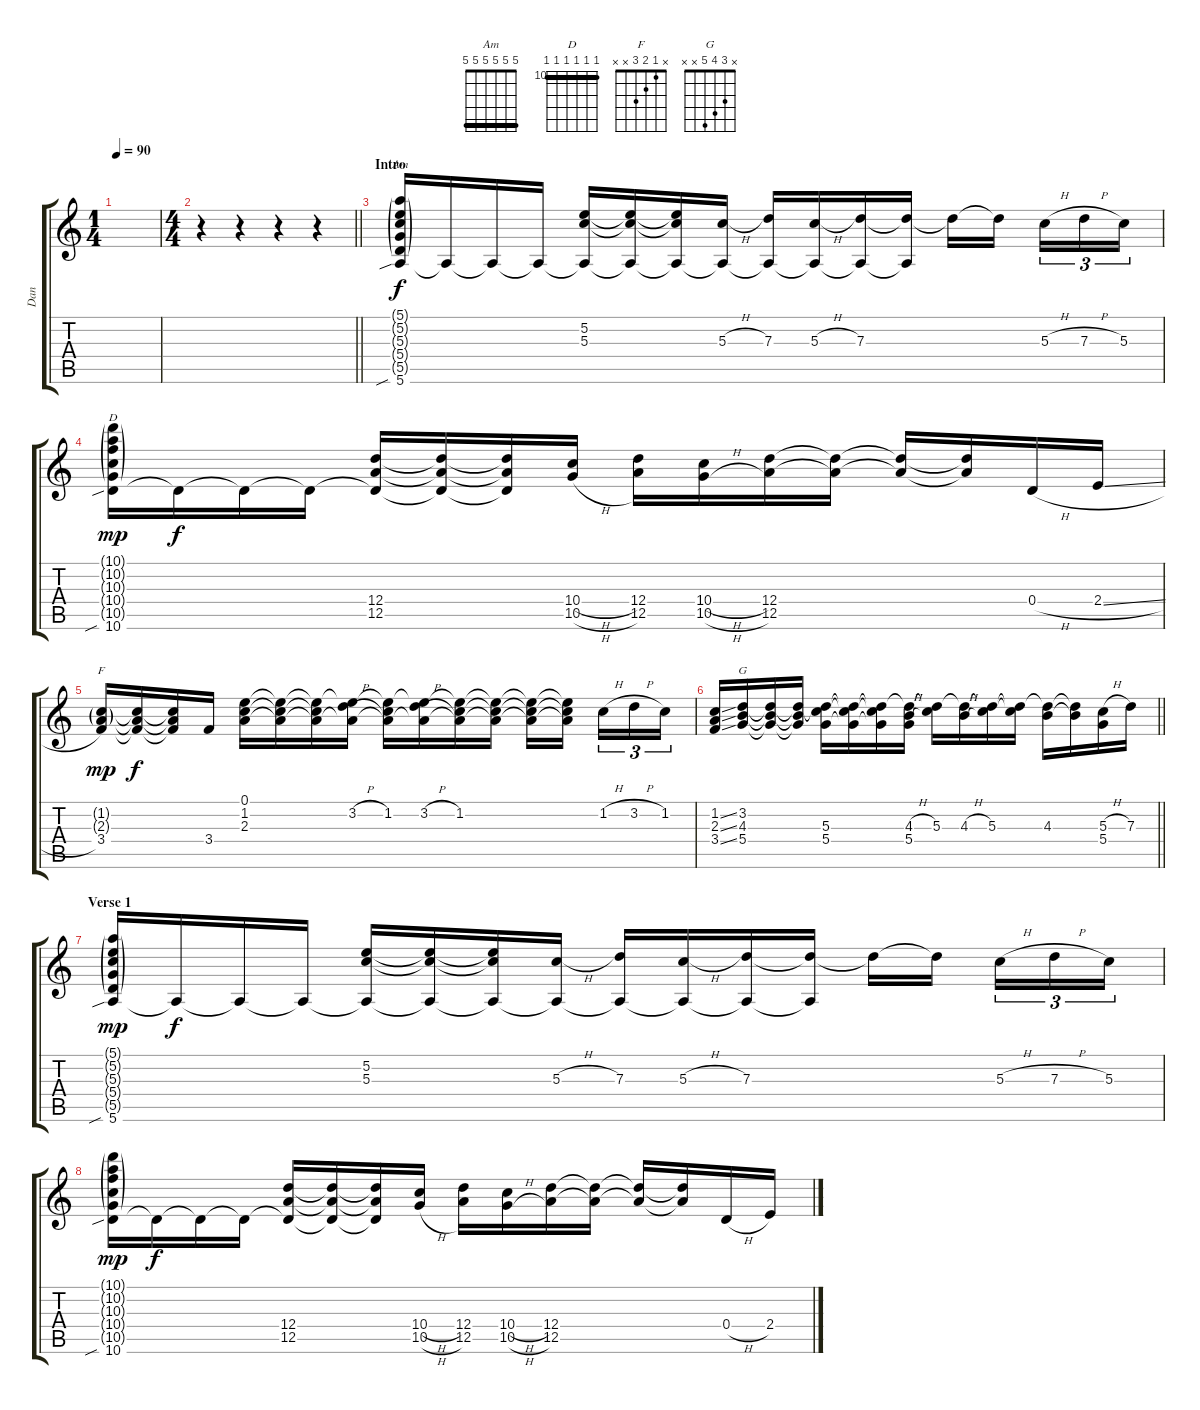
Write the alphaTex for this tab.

\track ("Dan" "Dan") {instrument overdrivenguitar}
\staff {score tabs}
\tuning (E4 B3 G3 D3 A2 E2) {hide}
\chord ("Am" 5 5 5 5 5 5) {barre 5}
\chord ("D" 10 10 10 10 10 10) {firstfret 10 barre 10}
\chord ("F" x 1 2 3 x x)
\chord ("G" x 3 4 5 x x)
\ts (1 4)
\tempo 90
\clef g2
\ks c
|
\ts (4 4)
\barLineRight lightlight
r.4 r.4 r.4 r.4 |
\section ("" "Intro")
(5.1{g} 5.2{g} 5.3{g} 5.4{g} 5.5{g} 5.6{sib}).16{ch "Am"} 5.6{t}.16{dy f} 5.6{t}.16 5.6{t}.16 (5.2 5.3 5.6{t}).16 (5.2{t} 5.3{t} 5.6{t}).16 (5.2{t} 5.3{t} 5.6{t}).16 (5.3{h} 5.6{t}).16 (7.3 5.6{t}).16 (5.3{h} 5.6{t}).16 (7.3 5.6{t}).16 (7.3{t} 5.6{t}).16 7.3{t}.16 7.3{t}.16{beam splitsecondary} 5.3{h}.16{tu (3 2)} 7.3{h}.16{tu (3 2)} 5.3.16{tu (3 2)} |
(10.1{g} 10.2{g} 10.3{g} 10.4{g} 10.5{g} 10.6{sib}).16{ch "D" dy mp} 10.6{t}.16{dy f} 10.6{t}.16 10.6{t}.16 (12.4 12.5 10.6{t}).16 (12.4{t} 12.5{t} 10.6{t}).16 (12.4{t} 12.5{t} 10.6{t}).16 (10.4{h} 10.5{h}).16 (12.4 12.5).16 (10.4{h} 10.5{h}).16 (12.4 12.5).16 (12.4{t} 12.5{t}).16 (12.4{t} 12.5{t}).16 (12.4{t} 12.5{t}).16 0.4{h}.16 2.4{sl}.16 |
(1.2{g} 2.3{g} 3.4).16{ch "F" dy mp} (1.2{t} 2.3{t} 3.4{t}).16{dy f} (1.2{t} 2.3{t} 3.4{t}).16 3.4.16 (0.1 1.2 2.3).16 (0.1{t} 1.2{t} 2.3{t}).16 (0.1{t} 1.2{t} 2.3{t}).16 (0.1{t} 3.2{h} 2.3{t}).16 (0.1{t} 1.2 2.3{t}).16 (0.1{t} 3.2{h} 2.3{t}).16 (0.1{t} 1.2 2.3{t}).16 (0.1{t} 1.2{t} 2.3{t}).16 (0.1{t} 1.2{t} 2.3{t}).16 (0.1{t} 1.2{t} 2.3{t}).16{beam splitsecondary} 1.2{h}.16{tu (3 2)} 3.2{h}.16{tu (3 2)} 1.2.16{tu (3 2)} |
\barLineRight lightlight
(1.2{ss} 2.3{ss} 3.4{ss}).16 (3.2 4.3 5.4).16{ch "G"} (3.2{t} 4.3{t} 5.4{t}).16 (3.2{t} 4.3{t} 5.4{t}).16 (3.2{t} 5.3 5.4).16 (3.2{t} 5.3{t} 5.4{t}).16 (3.2{t} 5.3{t} 5.4{t}).16 (3.2{t} 4.3{h} 5.4).16 (3.2{t} 5.3).16 (3.2{t} 4.3{h}).16 (3.2{t} 5.3).16 (3.2{t} 5.3{t}).16 (3.2{t} 4.3).16 (3.2{t} 4.3{t}).16 (5.3{h} 5.4).16 7.3.16 |
\section ("" "Verse 1")
(5.1{g} 5.2{g} 5.3{g} 5.4{g} 5.5{g} 5.6{sib}).16{dy mp} 5.6{t}.16{dy f} 5.6{t}.16 5.6{t}.16 (5.2 5.3 5.6{t}).16 (5.2{t} 5.3{t} 5.6{t}).16 (5.2{t} 5.3{t} 5.6{t}).16 (5.3{h} 5.6{t}).16 (7.3 5.6{t}).16 (5.3{h} 5.6{t}).16 (7.3 5.6{t}).16 (7.3{t} 5.6{t}).16 7.3{t}.16 7.3{t}.16{beam splitsecondary} 5.3{h}.16{tu (3 2)} 7.3{h}.16{tu (3 2)} 5.3.16{tu (3 2)} |
(10.1{g} 10.2{g} 10.3{g} 10.4{g} 10.5{g} 10.6{sib}).16{dy mp} 10.6{t}.16{dy f} 10.6{t}.16 10.6{t}.16 (12.4 12.5 10.6{t}).16 (12.4{t} 12.5{t} 10.6{t}).16 (12.4{t} 12.5{t} 10.6{t}).16 (10.4{h} 10.5{h}).16 (12.4 12.5).16 (10.4{h} 10.5{h}).16 (12.4 12.5).16 (12.4{t} 12.5{t}).16 (12.4{t} 12.5{t}).16 (12.4{t} 12.5{t}).16 0.4{h}.16 2.4{sl}.16
